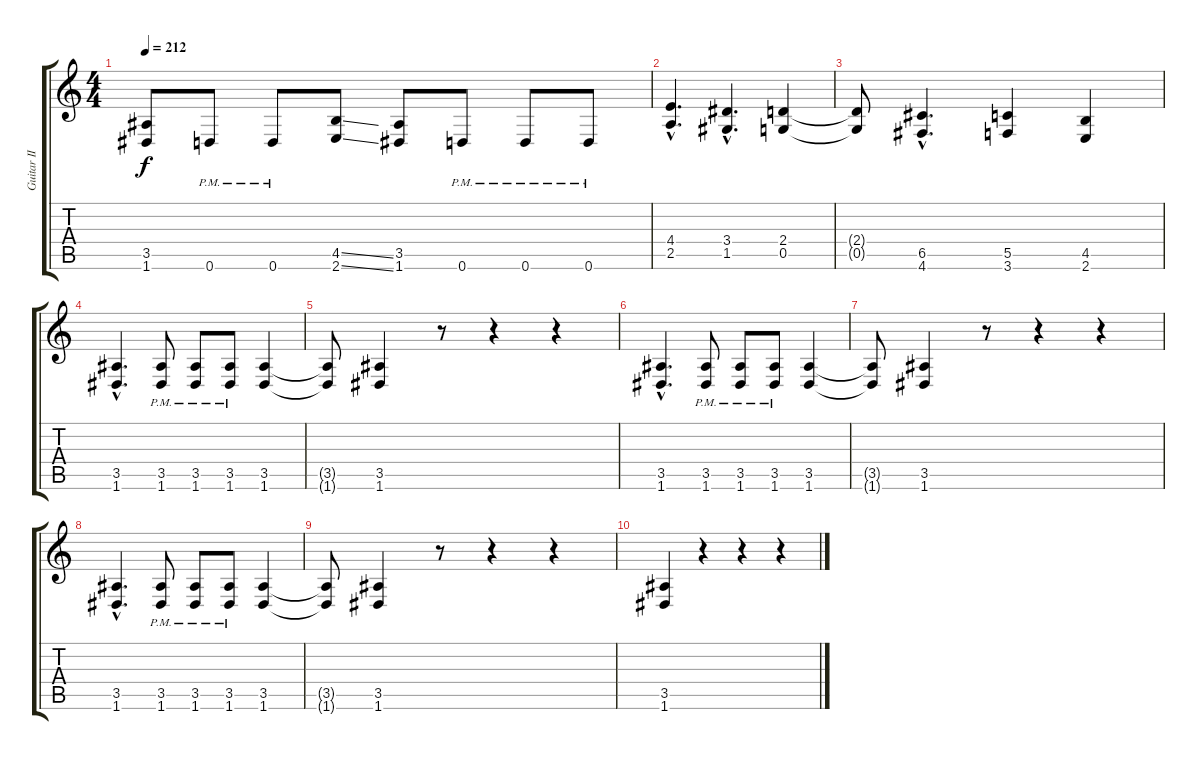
\track ("Guitar II" "Guitar II") {instrument distortionguitar}
\staff {score tabs}
\tuning (D4 A3 F3 C3 G2 D2) {hide}
\ts (4 4)
\tempo 212
\clef g2
\ks c
(3.5 1.6).8{dy f} 0.6{pm}.8 0.6{pm}.8 (4.5{ss} 2.6{ss}).8 (3.5 1.6).8 0.6{pm}.8 0.6{pm}.8 0.6{pm}.8 |
(4.4{hac} 2.5{hac}).4{d} (3.4{hac} 1.5{hac}).4{d} (2.4 0.5).4 |
(2.4{t} 0.5{t}).8 (6.5{hac} 4.6{hac}).4{d} (5.5 3.6).4 (4.5 2.6).4 |
(3.5{hac} 1.6{hac}).4{d} (3.5{pm} 1.6{pm}).8 (3.5{pm} 1.6{pm}).8 (3.5{pm} 1.6{pm}).8 (3.5 1.6).4 |
(3.5{t} 1.6{t}).8 (3.5 1.6).4 r.8 r.4 r.4 |
(3.5{hac} 1.6{hac}).4{d} (3.5{pm} 1.6{pm}).8 (3.5{pm} 1.6{pm}).8 (3.5{pm} 1.6{pm}).8 (3.5 1.6).4 |
(3.5{t} 1.6{t}).8 (3.5 1.6).4 r.8 r.4 r.4 |
(3.5{hac} 1.6{hac}).4{d} (3.5{pm} 1.6{pm}).8 (3.5{pm} 1.6{pm}).8 (3.5{pm} 1.6{pm}).8 (3.5 1.6).4 |
(3.5{t} 1.6{t}).8 (3.5 1.6).4 r.8 r.4 r.4 |
(3.5 1.6).4 r.4 r.4 r.4
